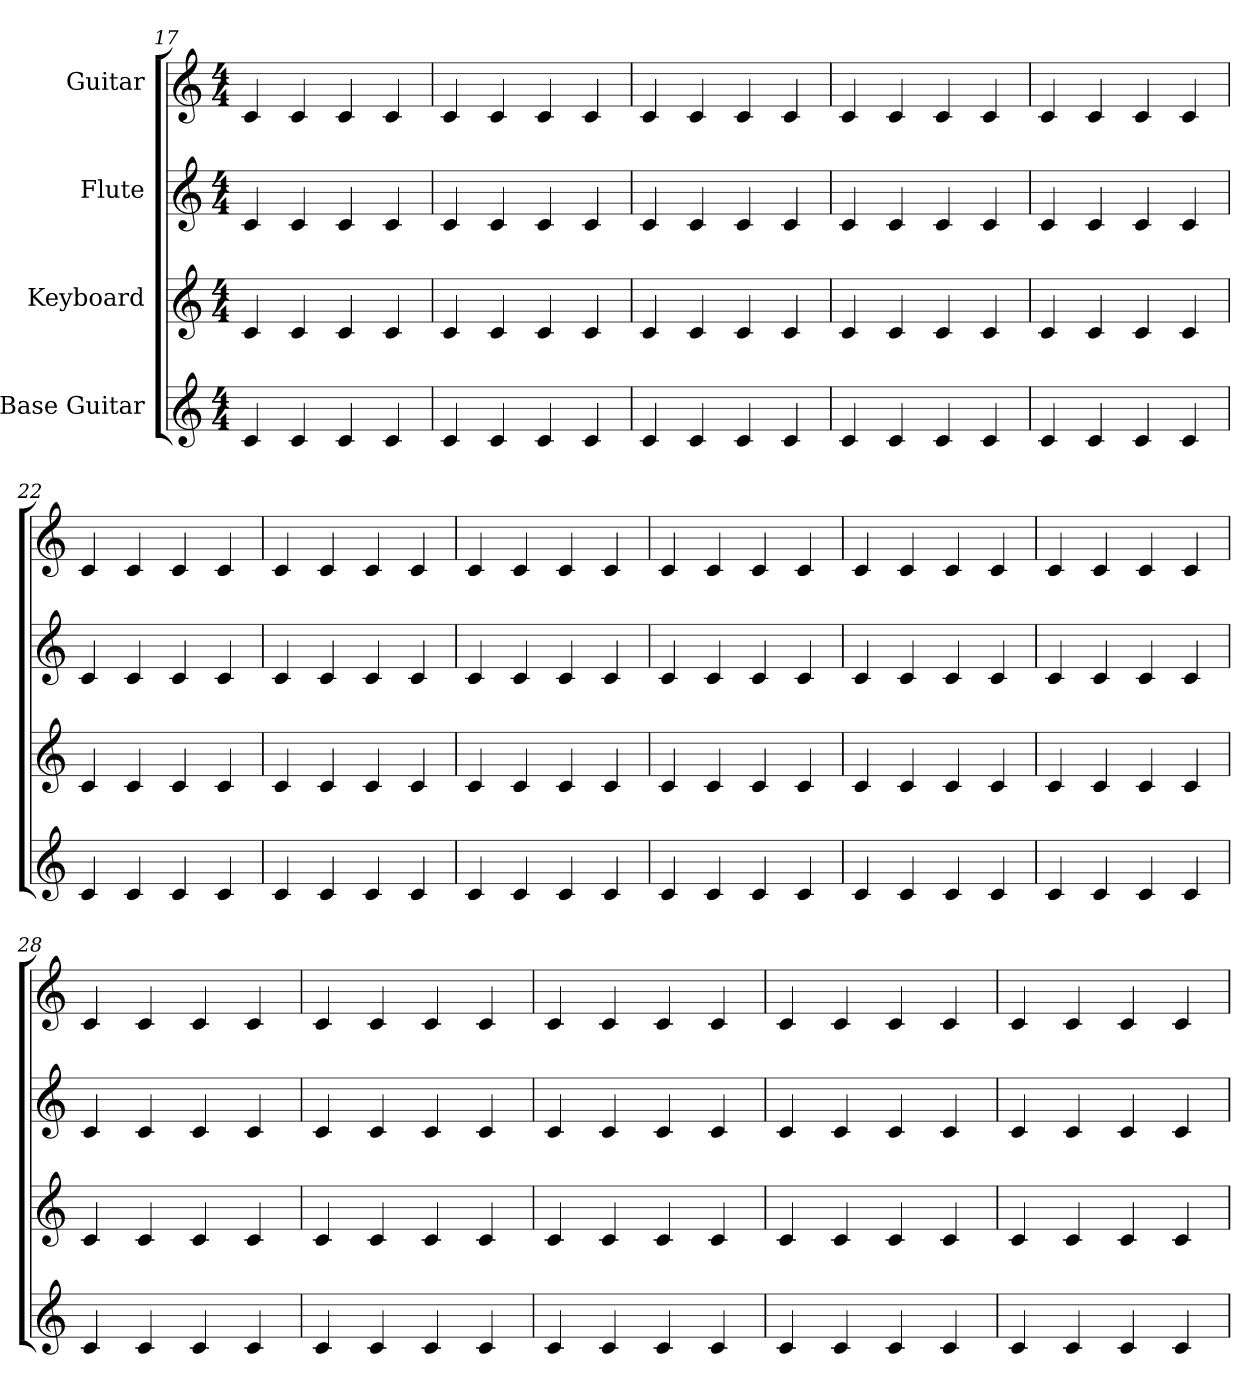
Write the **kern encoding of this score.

**kern	**kern	**kern	**kern
*part4	*part3	*part2	*part1
*staff4	*staff3	*staff2	*staff1
*I"Base Guitar	*I"Keyboard	*I"Flute	*I"Guitar
*clefG2	*clefG2	*clefG2	*clefG2
*k[]	*k[]	*k[]	*k[]
*C:	*C:	*C:	*C:
*M4/4	*M4/4	*M4/4	*M4/4
=17	=17	=17	=17
4c	4c	4c	4c
4c	4c	4c	4c
4c	4c	4c	4c
4c	4c	4c	4c
=18	=18	=18	=18
4c	4c	4c	4c
4c	4c	4c	4c
4c	4c	4c	4c
4c	4c	4c	4c
=19	=19	=19	=19
4c	4c	4c	4c
4c	4c	4c	4c
4c	4c	4c	4c
4c	4c	4c	4c
=20	=20	=20	=20
4c	4c	4c	4c
4c	4c	4c	4c
4c	4c	4c	4c
4c	4c	4c	4c
=21	=21	=21	=21
4c	4c	4c	4c
4c	4c	4c	4c
4c	4c	4c	4c
4c	4c	4c	4c
=22	=22	=22	=22
4c	4c	4c	4c
4c	4c	4c	4c
4c	4c	4c	4c
4c	4c	4c	4c
=23	=23	=23	=23
4c	4c	4c	4c
4c	4c	4c	4c
4c	4c	4c	4c
4c	4c	4c	4c
=24	=24	=24	=24
4c	4c	4c	4c
4c	4c	4c	4c
4c	4c	4c	4c
4c	4c	4c	4c
=25	=25	=25	=25
4c	4c	4c	4c
4c	4c	4c	4c
4c	4c	4c	4c
4c	4c	4c	4c
=26	=26	=26	=26
4c	4c	4c	4c
4c	4c	4c	4c
4c	4c	4c	4c
4c	4c	4c	4c
=27	=27	=27	=27
4c	4c	4c	4c
4c	4c	4c	4c
4c	4c	4c	4c
4c	4c	4c	4c
=28	=28	=28	=28
4c	4c	4c	4c
4c	4c	4c	4c
4c	4c	4c	4c
4c	4c	4c	4c
=29	=29	=29	=29
4c	4c	4c	4c
4c	4c	4c	4c
4c	4c	4c	4c
4c	4c	4c	4c
=30	=30	=30	=30
4c	4c	4c	4c
4c	4c	4c	4c
4c	4c	4c	4c
4c	4c	4c	4c
=31	=31	=31	=31
4c	4c	4c	4c
4c	4c	4c	4c
4c	4c	4c	4c
4c	4c	4c	4c
=32	=32	=32	=32
4c	4c	4c	4c
4c	4c	4c	4c
4c	4c	4c	4c
4c	4c	4c	4c
=	=	=	=
*-	*-	*-	*-
